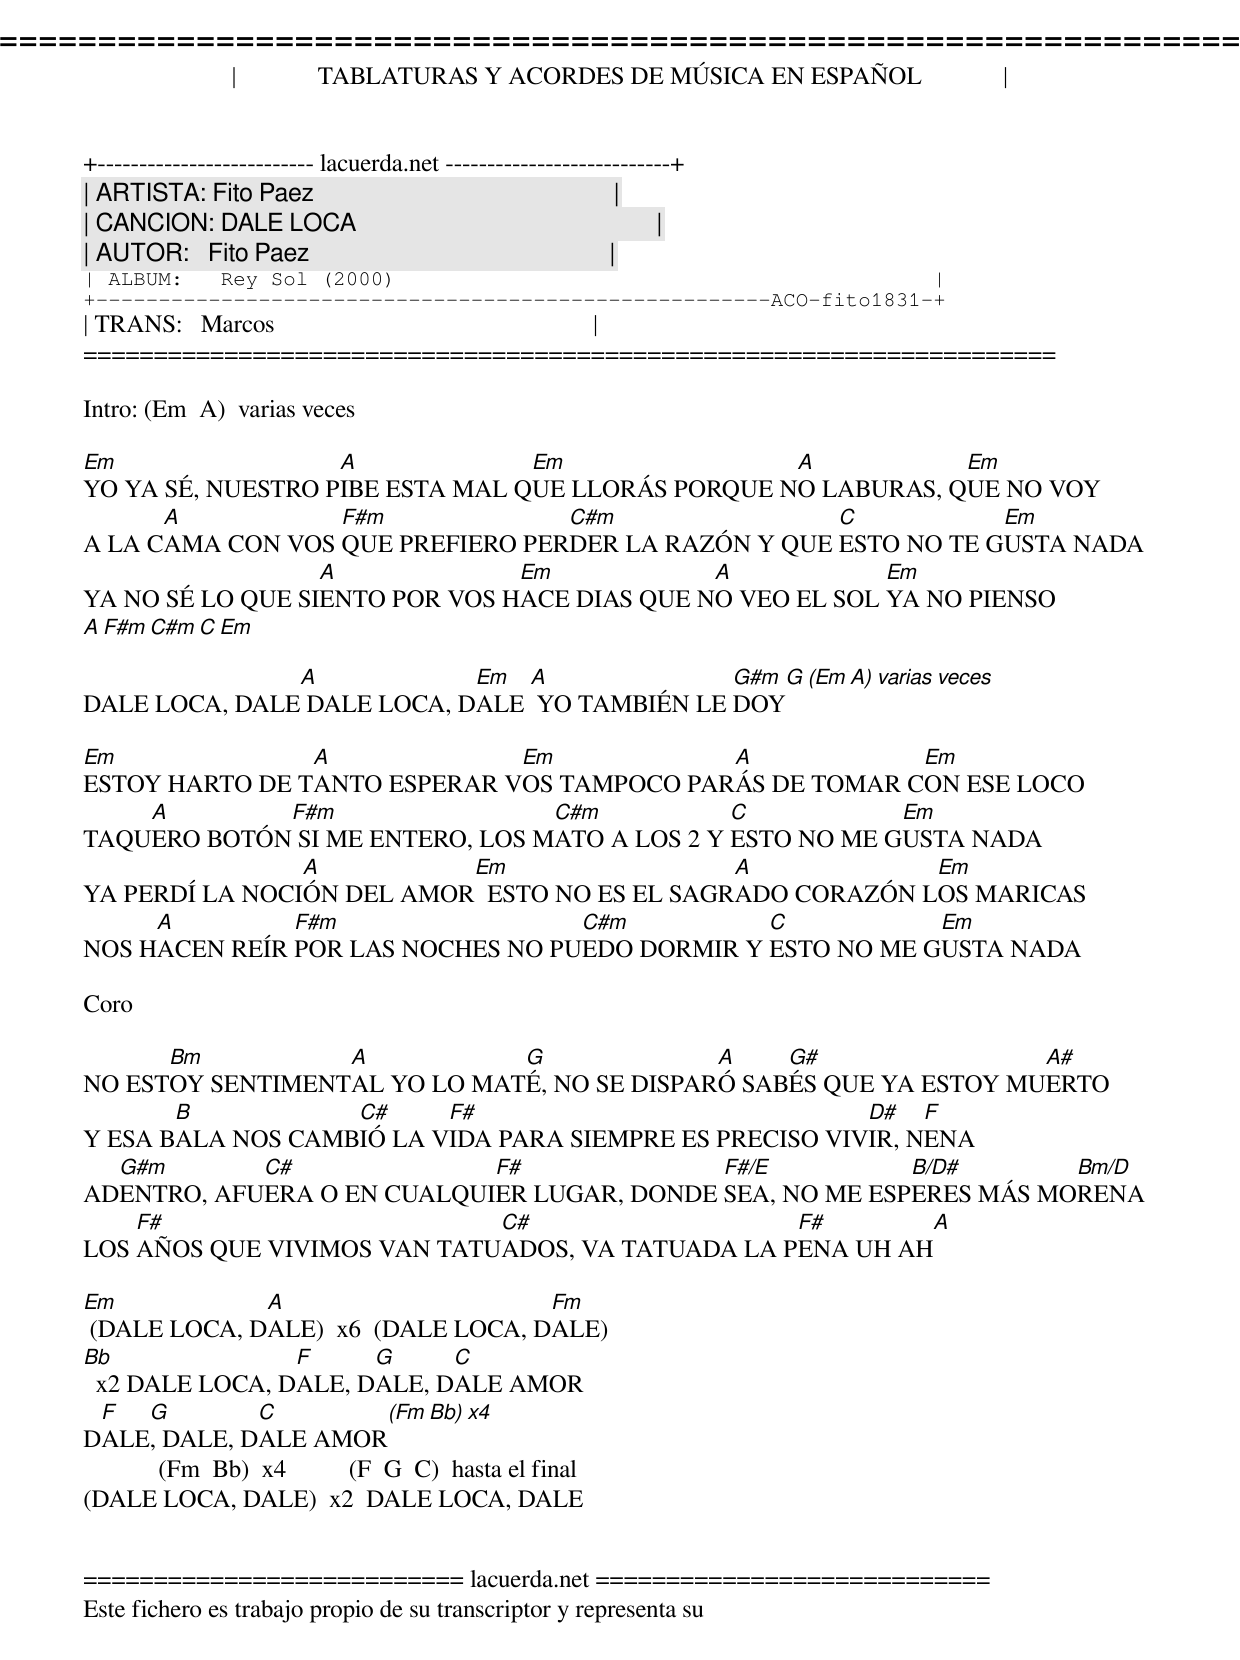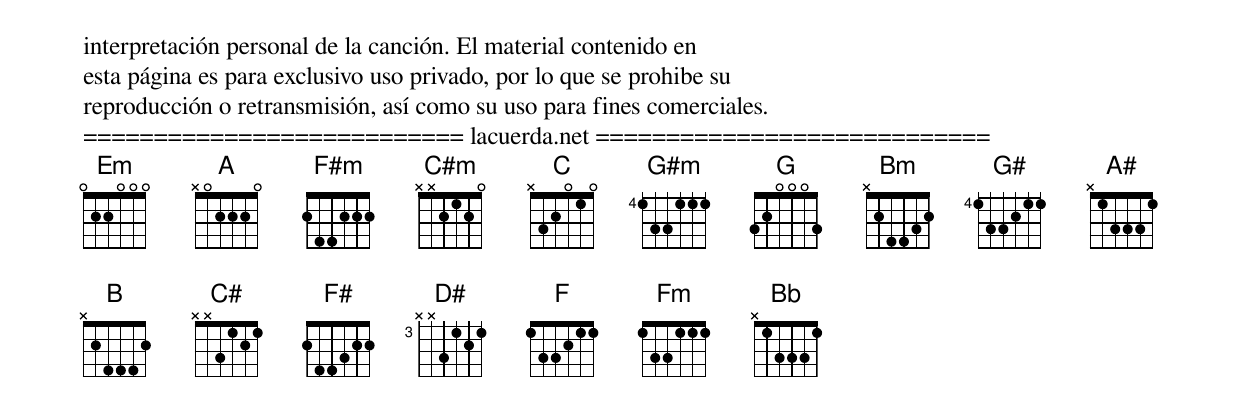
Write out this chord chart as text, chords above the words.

=====================================================================
|             TABLATURAS Y ACORDES DE MÚSICA EN ESPAÑOL             |
+-------------------------- lacuerda.net ---------------------------+
| ARTISTA: Fito Paez                                                |
| CANCION: DALE LOCA                                                |
| AUTOR:   Fito Paez                                                |
| ALBUM:   Rey Sol (2000)                                           |
+------------------------------------------------------ACO-fito1831-+
| TRANS:   Marcos                                                   |
=====================================================================

Intro: (Em  A)  varias veces

Em                 A             Em                A           Em
YO YA SÉ, NUESTRO PIBE ESTA MAL QUE LLORÁS PORQUE NO LABURAS, QUE NO VOY
      A           F#m             C#m                C           Em
A LA CAMA CON VOS QUE PREFIERO PERDER LA RAZÓN Y QUE ESTO NO TE GUSTA NADA
                  A             Em            A            Em
YA NO SÉ LO QUE SIENTO POR VOS HACE DIAS QUE NO VEO EL SOL YA NO PIENSO
       A           F#m      C#m             C           Em
EN EL PIBE Y EN VOS ME TOME 120 ROHYPNOLS Y ESTO NO TE GUSTA NADA

               A            Em  A              G#m  G  (Em  A) varias veces
DALE LOCA, DALE DALE LOCA, DALE  YO TAMBIÉN LE DOY

Em              A             Em            A            Em
ESTOY HARTO DE TANTO ESPERAR VOS TAMPOCO PARÁS DE TOMAR CON ESE LOCO
    A        F#m                 C#m           C           Em
TAQUERO BOTÓN SI ME ENTERO, LOS MATO A LOS 2 Y ESTO NO ME GUSTA NADA
                A          Em                  A            Em
YA PERDÍ LA NOCIÓN DEL AMOR  ESTO NO ES EL SAGRADO CORAZÓN LOS MARICAS
     A         F#m                 C#m          C           Em
NOS HACEN REÍR POR LAS NOCHES NO PUEDO DORMIR Y ESTO NO ME GUSTA NADA

Coro

      Bm          A           G              A    G#                A#
NO ESTOY SENTIMENTAL YO LO MATÉ, NO SE DISPARÓ SABÉS QUE YA ESTOY MUERTO
       B           C#     F#                             D#   F
Y ESA BALA NOS CAMBIÓ LA VIDA PARA SIEMPRE ES PRECISO VIVIR, NENA
  G#m       C#              F#              F#/E          B/D#       Bm/D
ADENTRO, AFUERA O EN CUALQUIER LUGAR, DONDE SEA, NO ME ESPERES MÁS MORENA
    F#                       C#                   F#       A
LOS AÑOS QUE VIVIMOS VAN TATUADOS, VA TATUADA LA PENA UH AH

Em            A                      Fm
 (DALE LOCA, DALE)  x6  (DALE LOCA, DALE)
Bb               F     G     C
  x2 DALE LOCA, DALE, DALE, DALE AMOR
 F  G        C       (Fm  Bb)  x4
DALE, DALE, DALE AMOR
            (Fm  Bb)  x4          (F  G  C)  hasta el final
(DALE LOCA, DALE)  x2  DALE LOCA, DALE


=========================== lacuerda.net ============================
Este fichero es trabajo propio de su transcriptor y representa su
interpretación personal de la canción. El material contenido en
esta página es para exclusivo uso privado, por lo que se prohibe su
reproducción o retransmisión, así como su uso para fines comerciales.
=========================== lacuerda.net ============================
